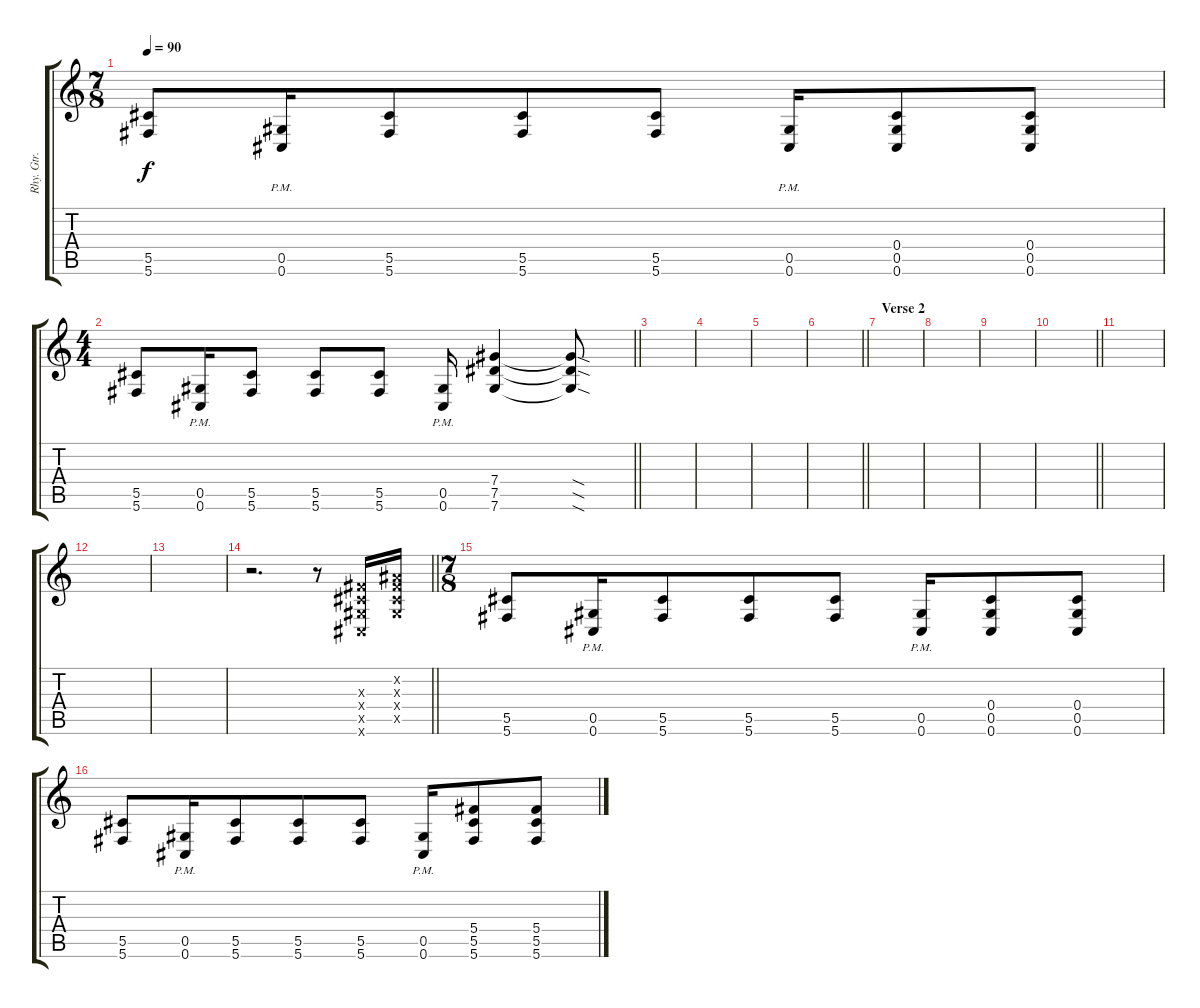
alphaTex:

\track ("Rhy. Gtr. 1" "Rhy. Gtr. ") {instrument distortionguitar}
\staff {score tabs}
\tuning (Eb4 Bb3 Gb3 Db3 Ab2 Db2) {hide}
\ts (7 8)
\tempo 90
\clef g2
\ks c
(5.5 5.6).8{dy f} (0.5{pm} 0.6{pm}).16 (5.5 5.6).8 (5.5 5.6).8 (5.5 5.6).8 (0.5{pm} 0.6{pm}).16 (0.4 0.5 0.6).8 (0.4 0.5 0.6).8 |
\ts (4 4)
\barLineRight lightlight
(5.5 5.6).8 (0.5{pm} 0.6{pm}).16 (5.5 5.6).8 (5.5 5.6).8 (5.5 5.6).8 (0.5{pm} 0.6{pm}).16 (7.4 7.5 7.6).4 (7.4{sod t} 7.5{sod t} 7.6{sod t}).8 |
\section ("" "")
|
|
|
\barLineRight lightlight
|
\section ("" "Verse 2")
|
|
|
\barLineRight lightlight
|
|
|
|
\barLineRight lightlight
r.2{d} r.8 (0.3{x} 0.4{x} 0.5{x} 0.6{x}).16 (0.2{x} 0.3{x} 0.4{x} 0.5{x}).16 |
\ts (7 8)
\section ("" "")
(5.5 5.6).8 (0.5{pm} 0.6{pm}).16 (5.5 5.6).8 (5.5 5.6).8 (5.5 5.6).8 (0.5{pm} 0.6{pm}).16 (0.4 0.5 0.6).8 (0.4 0.5 0.6).8 |
(5.5 5.6).8 (0.5{pm} 0.6{pm}).16 (5.5 5.6).8 (5.5 5.6).8 (5.5 5.6).8 (0.5{pm} 0.6{pm}).16 (5.4 5.5 5.6).8 (5.4 5.5 5.6).8
